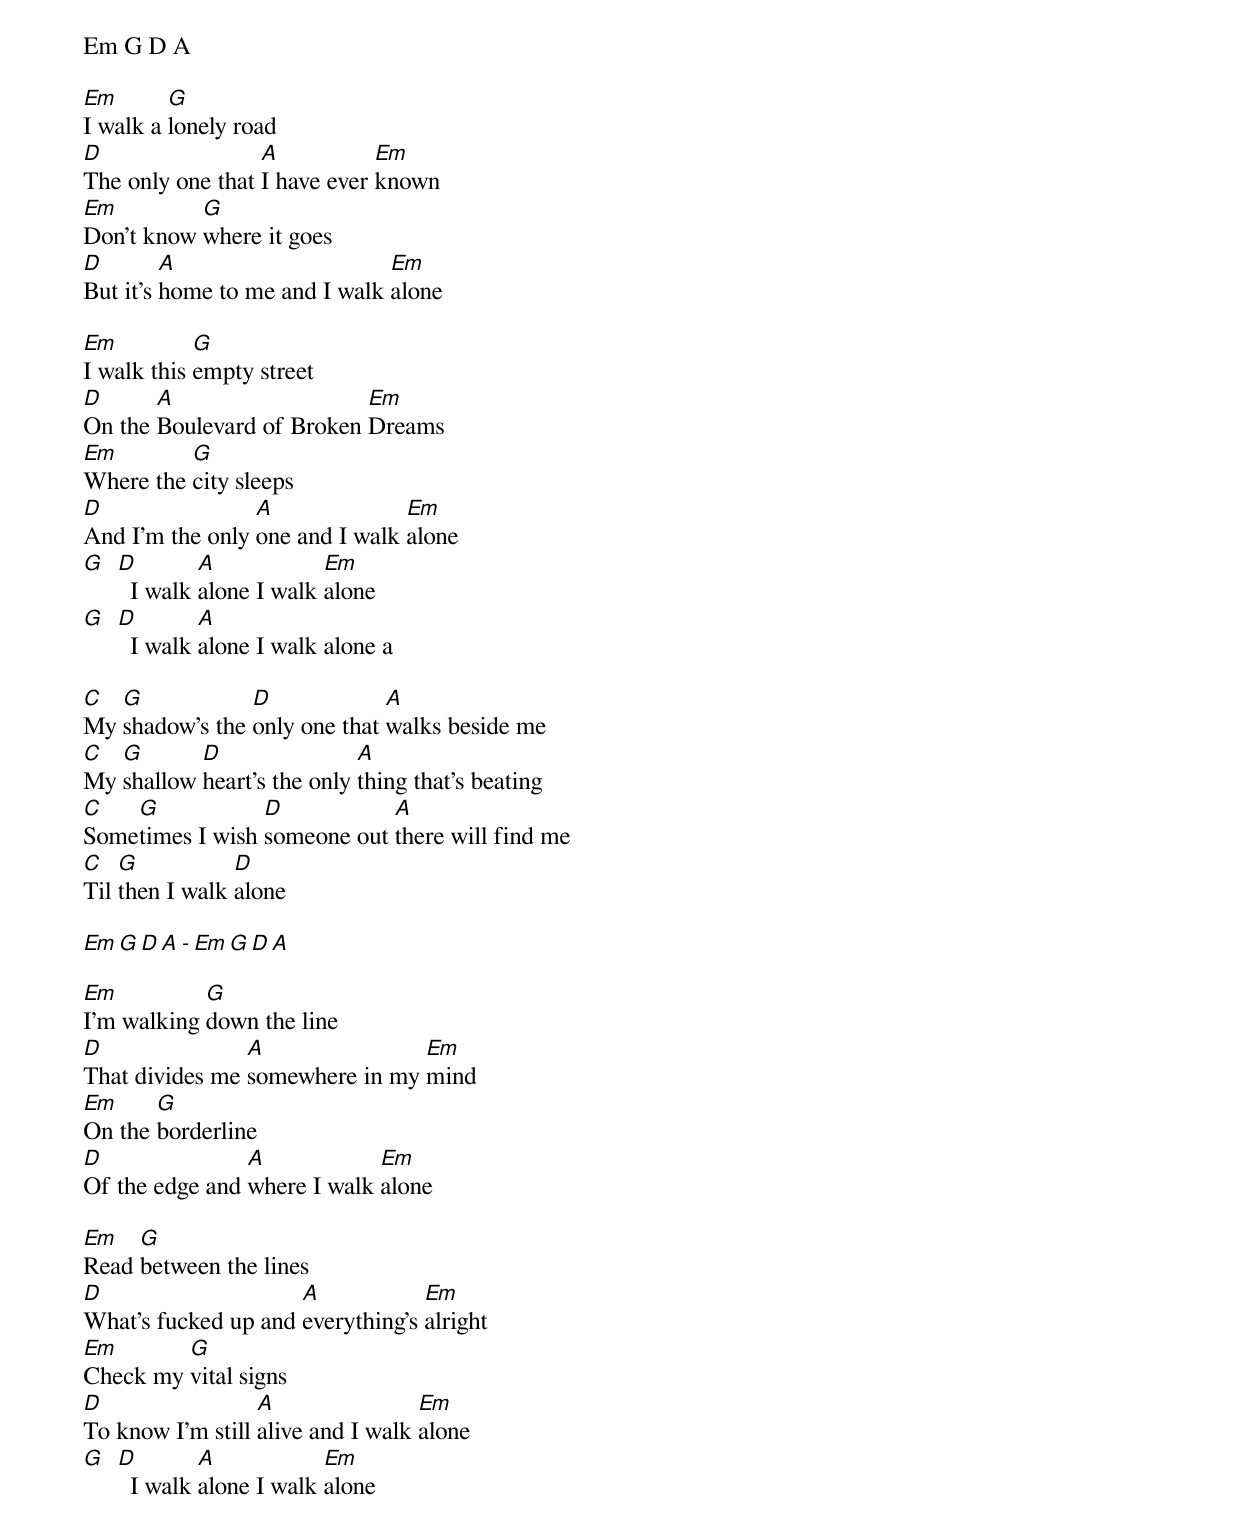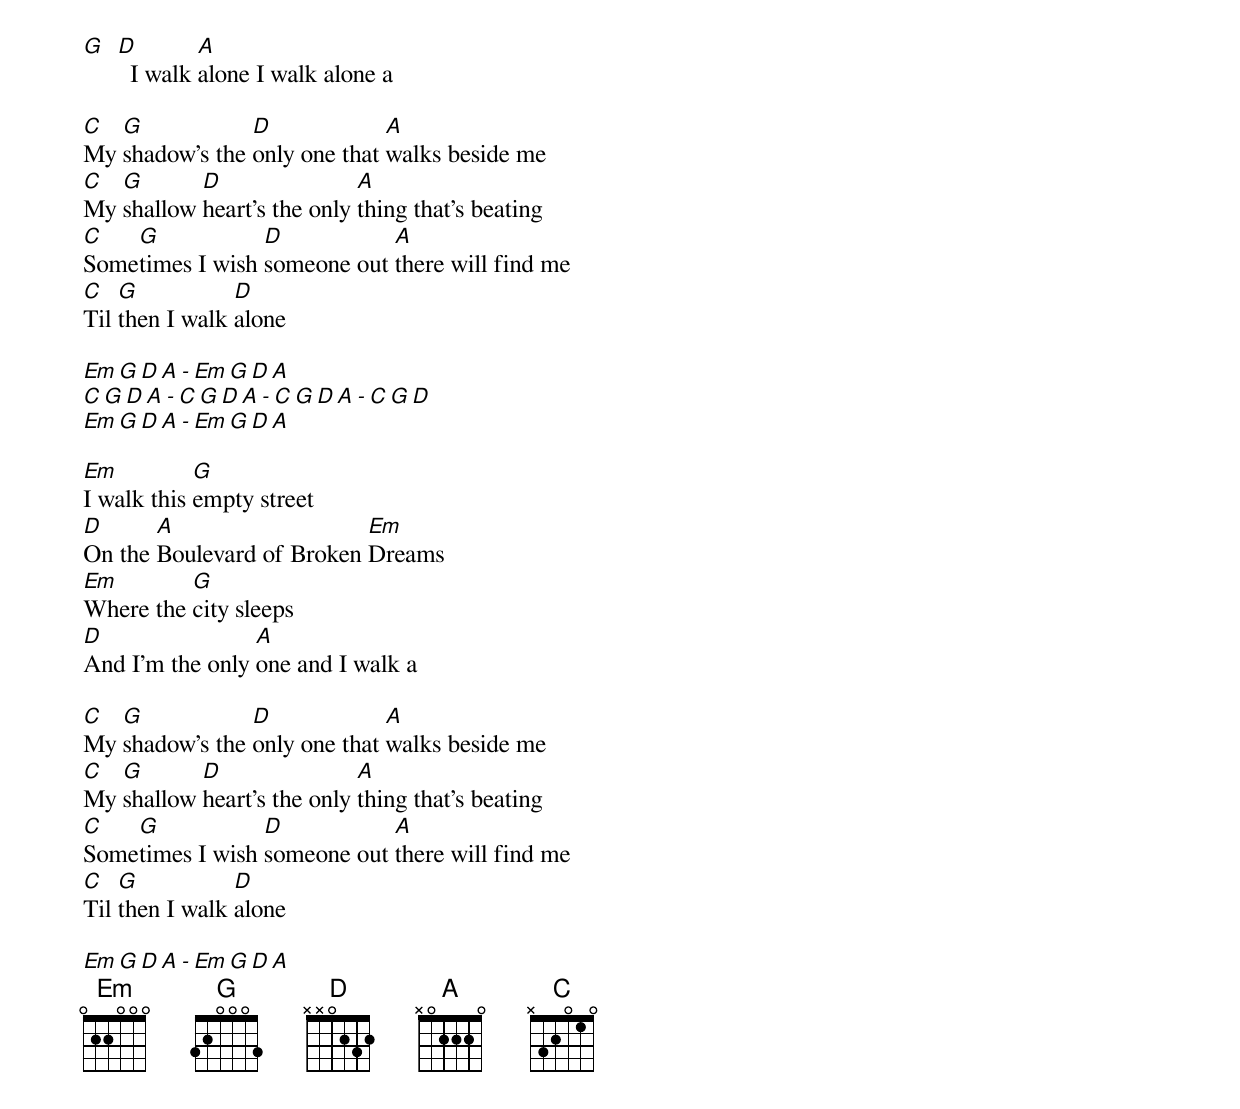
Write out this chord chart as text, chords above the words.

Em G D A

Em       G
I walk a lonely road
D                 A           Em
The only one that I have ever known
Em         G
Don't know where it goes
D        A                     Em
But it's home to me and I walk alone

Em          G
I walk this empty street
D      A                   Em
On the Boulevard of Broken Dreams
Em        G
Where the city sleeps
D                A              Em
And I'm the only one and I walk alone
G D        A            Em
    I walk alone I walk alone
G D        A
    I walk alone I walk alone a

C  G            D             A
My shadow's the only one that walks beside me
C  G       D                A
My shallow heart's the only thing that's beating
C   G            D           A
Sometimes I wish someone out there will find me
C   G           D
Til then I walk alone

Em G D A - Em G D A

Em          G
I'm walking down the line
D               A               Em
That divides me somewhere in my mind
Em     G
On the borderline
D               A            Em
Of the edge and where I walk alone

Em   G
Read between the lines
D                    A            Em
What's fucked up and everything's alright
Em       G
Check my vital signs
D                 A                Em
To know I'm still alive and I walk alone
G D        A            Em
    I walk alone I walk alone
G D        A
    I walk alone I walk alone a

C  G            D             A
My shadow's the only one that walks beside me
C  G       D                A
My shallow heart's the only thing that's beating
C   G            D           A
Sometimes I wish someone out there will find me
C   G           D
Til then I walk alone

Em G D A - Em G D A
C G D A - C G D A - C G D A - C G D
Em G D A - Em G D A

Em          G
I walk this empty street
D      A                   Em
On the Boulevard of Broken Dreams
Em        G
Where the city sleeps
D                A
And I'm the only one and I walk a

C  G            D             A
My shadow's the only one that walks beside me
C  G       D                A
My shallow heart's the only thing that's beating
C   G            D           A
Sometimes I wish someone out there will find me
C   G           D
Til then I walk alone

Em G D A - Em G D A
